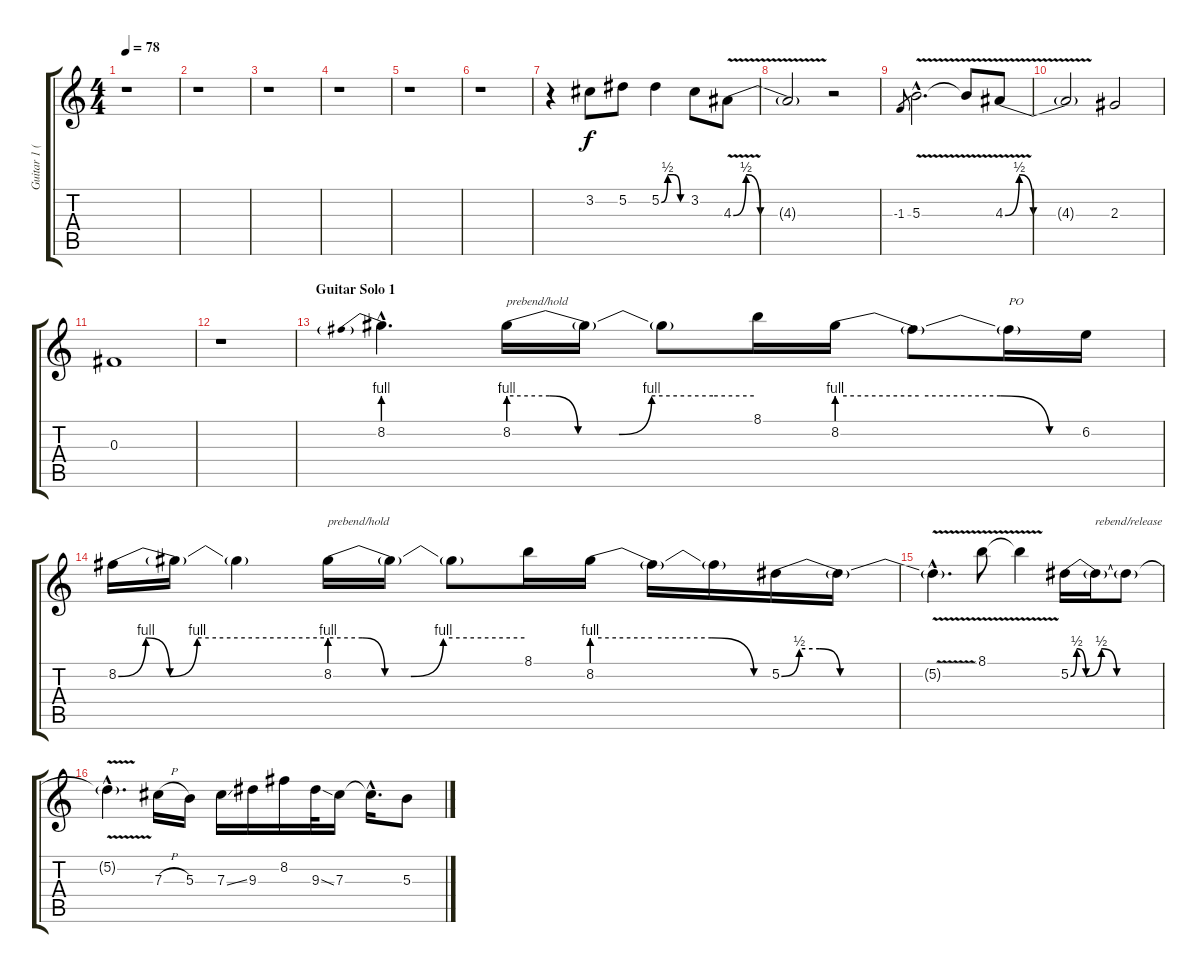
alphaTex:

\track ("Guitar 1 (Slash)" "Guitar 1 (") {instrument distortionguitar}
\staff {score tabs}
\tuning (Eb4 Bb3 Gb3 Db3 Ab2 Eb2) {hide}
\ts (4 4)
\tempo 78
\clef g2
\ks c
r.1{dy f} |
r.1 |
r.1 |
r.1 |
r.1 |
r.1 |
r.4 3.2.8 5.2.8 5.2{be (custom 0 0 15 2 30 2 45 0 60 0)}.4 3.2.8 4.3{be (custom 0 0 8 2 17 0 60 0) v}.8 |
4.3{t}.2 r.2 |
-1.3.8{gr} 5.3{v hac}.2{d} 5.3{t}.8 4.3{be (custom 0 0 8 2 16 0 20 0 30 0 45 0 60 0) v}.8 |
4.3{t}.2 2.3.2 |
0.3.1 |
r.1 |
\section ("" "Guitar Solo 1")
8.2{be (prebend 0 4 60 4) hac}.4{d} 8.2{be (custom 0 4 10 4 17 0 27 0 35 4 50 4 60 4)}.16{txt "prebend/hold"} 8.2{t}.16 8.2{t}.8 8.1.16 8.2{be (custom 0 4 20 4 40 4 52 0 60 0)}.16 8.2{t}.8 8.2{t}.16{txt "PO"} 6.2.16 |
8.2{be (custom 0 0 8 4 15 0 23 4 60 4)}.16 8.2{t}.16 8.2{t}.4 8.2{be (custom 0 4 10 4 17 0 25 0 35 4 60 4)}.16{txt "prebend/hold"} 8.2{t}.16 8.2{t}.8 8.1.16 8.2{be (custom 0 4 20 4 40 4 54 0 60 0)}.16 8.2{t}.16 8.2{t}.16 5.2{be (custom 0 0 7 2 15 2 23 0 60 0)}.16 5.2{t}.16 |
5.2{v hac t}.4{d} 8.1{v}.8 8.1{t}.4 5.2{be (custom 0 0 4 2 10 0 20 2 30 0 60 0)}.16 5.2{t}.16{txt "rebend/release"} 5.2{t}.8 |
5.2{v hac t}.4{d} 7.3{h}.16 5.3.16 7.3{ss}.16 9.3.16 8.2.16 9.3{ss}.32 7.3.16 7.3{hac t}.16{d} 5.3.8
